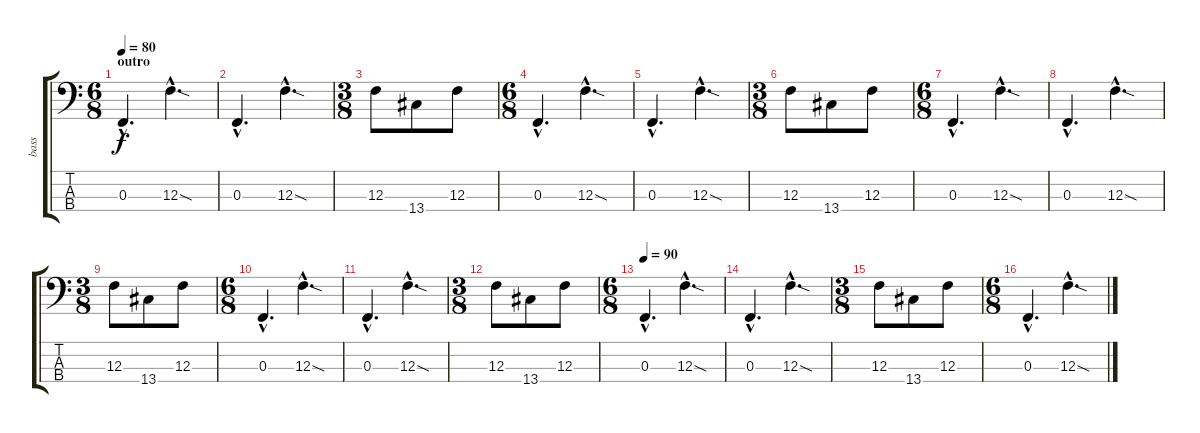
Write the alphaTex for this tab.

\track ("bass" "bass") {instrument electricbasspick}
\staff {score tabs}
\tuning (Eb2 Bb1 F1 C1) {hide}
\ts (6 8)
\section ("" "outro")
\tempo 80
\clef f4
\ks c
0.3{hac}.4{d dy f} 12.3{sod hac}.4{d} |
0.3{hac}.4{d} 12.3{sod hac}.4{d} |
\ts (3 8)
12.3.8 13.4.8 12.3.8 |
\ts (6 8)
0.3{hac}.4{d} 12.3{sod hac}.4{d} |
0.3{hac}.4{d} 12.3{sod hac}.4{d} |
\ts (3 8)
12.3.8 13.4.8 12.3.8 |
\ts (6 8)
0.3{hac}.4{d} 12.3{sod hac}.4{d} |
0.3{hac}.4{d} 12.3{sod hac}.4{d} |
\ts (3 8)
12.3.8 13.4.8 12.3.8 |
\ts (6 8)
0.3{hac}.4{d} 12.3{sod hac}.4{d} |
0.3{hac}.4{d} 12.3{sod hac}.4{d} |
\ts (3 8)
12.3.8 13.4.8 12.3.8 |
\ts (6 8)
\tempo 90
0.3{hac}.4{d} 12.3{sod hac}.4{d} |
0.3{hac}.4{d} 12.3{sod hac}.4{d} |
\ts (3 8)
12.3.8 13.4.8 12.3.8 |
\ts (6 8)
0.3{hac}.4{d} 12.3{sod hac}.4{d}
